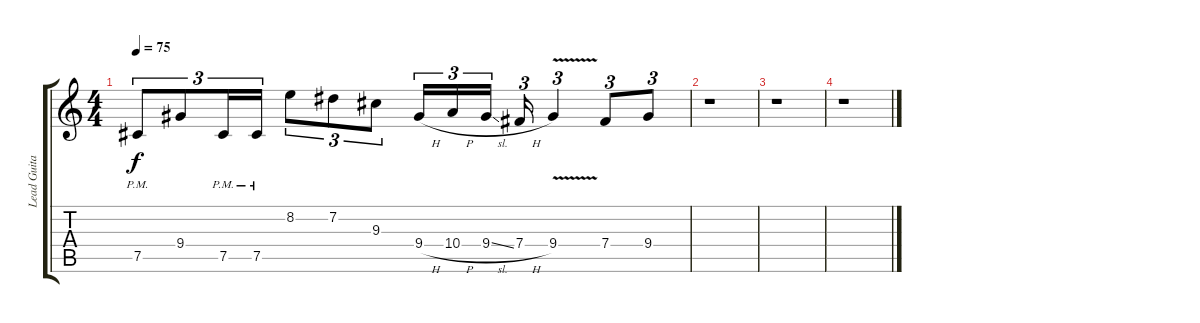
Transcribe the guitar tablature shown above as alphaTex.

\track ("Lead Guitar 1 (Distortion)" "Lead Guita") {instrument overdrivenguitar}
\staff {score tabs}
\tuning (Db4 Ab3 E3 B2 Gb2 Db2) {hide}
\ts (4 4)
\tempo 75
\clef g2
\ks c
7.5{pm}.8{tu (3 2) dy f} 9.4.8{tu (3 2)} 7.5{pm}.16{tu (3 2)} 7.5{pm}.16{tu (3 2)} 8.2.8{tu (3 2)} 7.2.8{tu (3 2)} 9.3.8{tu (3 2)} 9.4{h}.16{tu (3 2)} 10.4{h}.16{tu (3 2)} 9.4{sl}.16{tu (3 2)} 7.4{h}.16{tu (3 2)} 9.4{v}.4{tu (3 2)} 7.4.8{tu (3 2)} 9.4.8{tu (3 2)} |
r.1 |
r.1 |
r.1
